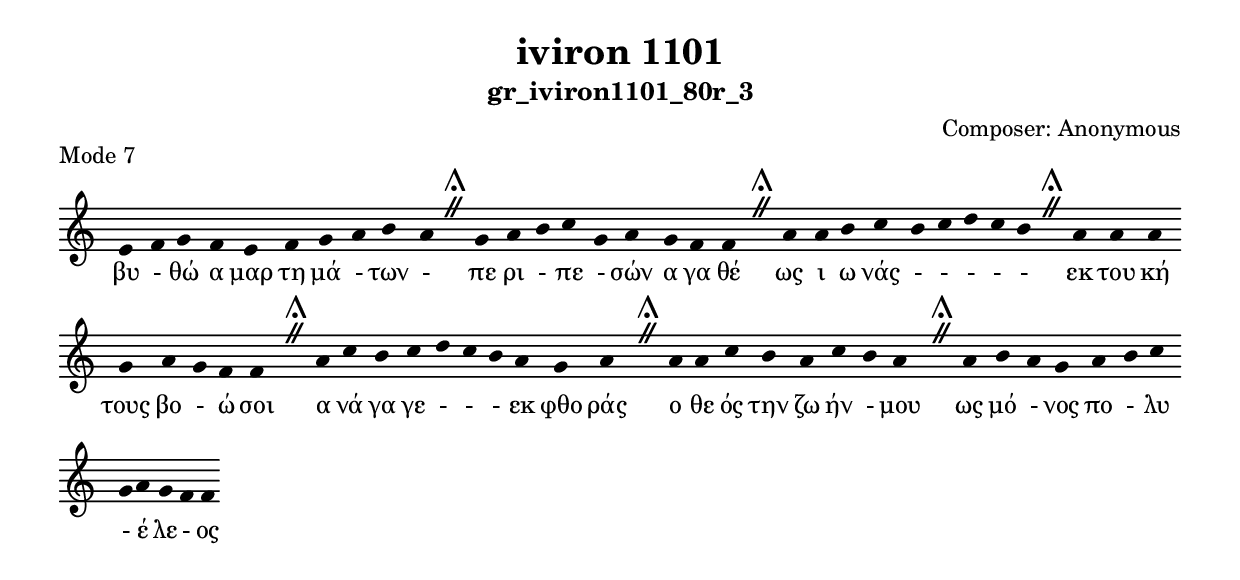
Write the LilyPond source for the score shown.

\include "gregorian.ly"

	\header {
 	  title = "iviron 1101"
	  subtitle = "gr_iviron1101_80r_3"
	  composer = "Composer: Αnonymous"
	  piece = "Mode 7"
	}

	chant = {
	  e'4 f'4 g'4 f'4 e'4 f'4 g'4 a'4 b'4 a'4 \divisioMaior
 g'4 a'4 b'4 c''4 g'4 a'4 g'4 f'4 f'4 \divisioMaior
 a'4 a'4 b'4 c''4 b'4 c''4 d''4 c''4 b'4 \divisioMaior
 a'4 a'4 a'4 g'4 a'4 g'4 f'4 f'4 \divisioMaior
 a'4 c''4 b'4 c''4 d''4 c''4 b'4 a'4 g'4 a'4 \divisioMaior
 a'4 a'4 c''4 b'4 a'4 c''4 b'4 a'4 \divisioMaior
 a'4 b'4 a'4 g'4 a'4 b'4 c''4 g'4 a'4 g'4 f'4 f'4\finalis
	}

	verba = \lyricmode {βυ - θώ α μαρ τη μά - των - 
πε ρι - πε - σών α γα θέ 
ως ι ω νάς -  -  -  -  - 
εκ του κή τους βο - ώ σοι 
α νά γα γε -  -  - εκ φθο ράς 
ο θε ός την ζω ήν - μου 
ως μό - νος πο - λυ - έ λε - ος 
	}


	\score {
	  \new Staff <<
	  \new Voice = "melody" \chant
	  \new Lyrics = "one" \lyricsto melody \verba
	  >>
	  \layout {
	    \context {
	      \Staff
	      \remove "Time_signature_engraver"
	      \remove "Bar_engraver"
	    }
	    \context {
	      \Voice
	      \remove "Stem_engraver"
	    }
	  }
	}